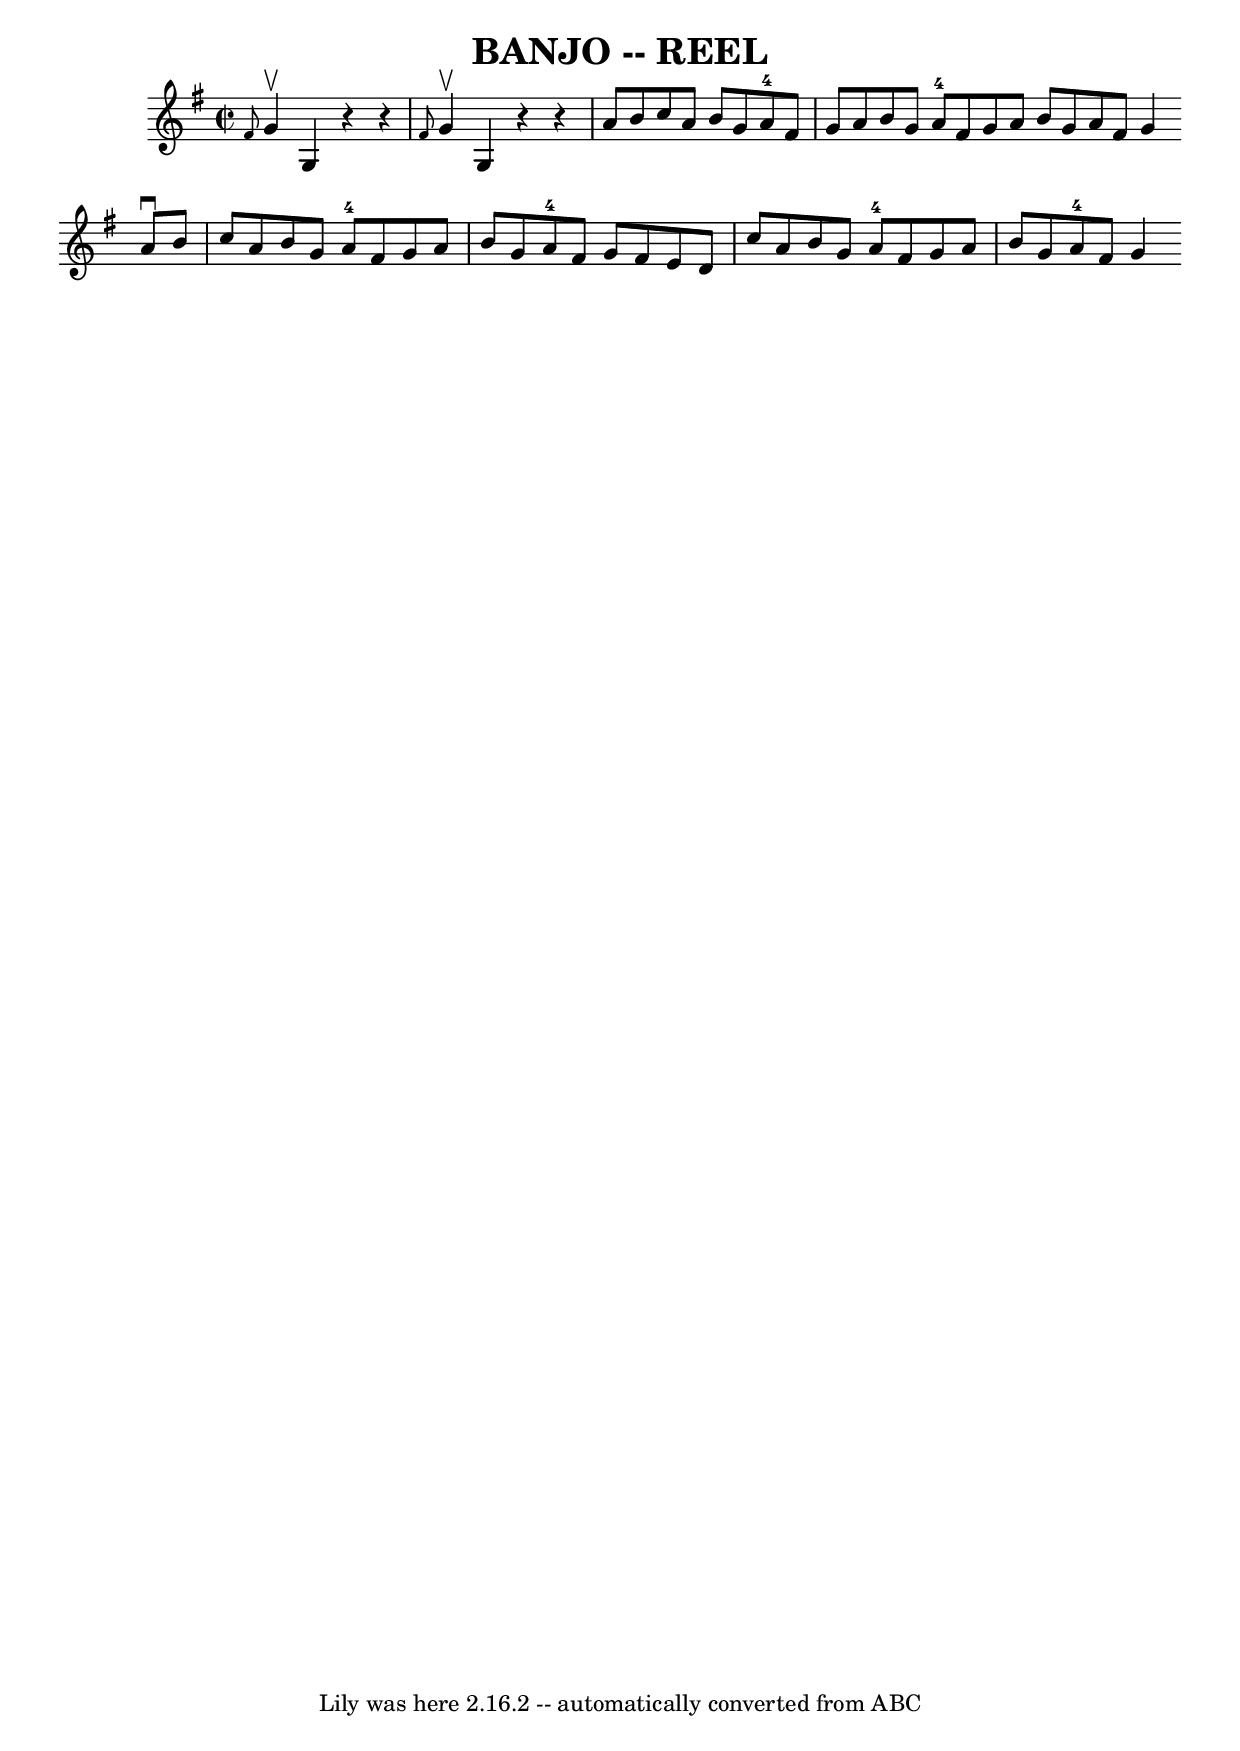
\version "2.7.40"
\include "Mammoth.ily"
\header {
	%% book = "Ryan's Mammoth Collection of Fiddle Tunes"
	crossRefNumber = "1"
	footnotes = ""
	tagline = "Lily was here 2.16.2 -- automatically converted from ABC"
	title = "BANJO -- REEL"
}
voicedefault =  {


\override Staff.TimeSignature #'style = #'C
 \time 2/2 \key g \major   \grace { fis'8  } g'4^\upbow   |
 g4 
   r4   r4 \grace { fis'8  } g'4^\upbow   |
 g4    r4   r4 a'8  
 b'8    |
 c''8 a'8 b'8 g'8 a'8-4 fis'8 g'8    
a'8    |
 b'8 g'8 a'8-4 fis'8 g'8 a'8    \bar ":|"   
b'8 g'8 a'8 fis'8 g'4    \bar "|:" a'8^\downbow b'8    
|
 c''8 a'8 b'8 g'8 a'8-4 fis'8 g'8 a'8    
|
 b'8 g'8 a'8-4 fis'8 g'8 fis'8 e'8 d'8    
|
 c''8 a'8 b'8 g'8 a'8-4 fis'8 g'8 a'8    
|
 b'8 g'8 a'8-4 fis'8 g'4    \bar ":|"   
}

\score{
    <<

	\context Staff="default"
	{
	    \voicedefault 
	}

    >>
	\layout {
	}
	\midi {}
}
